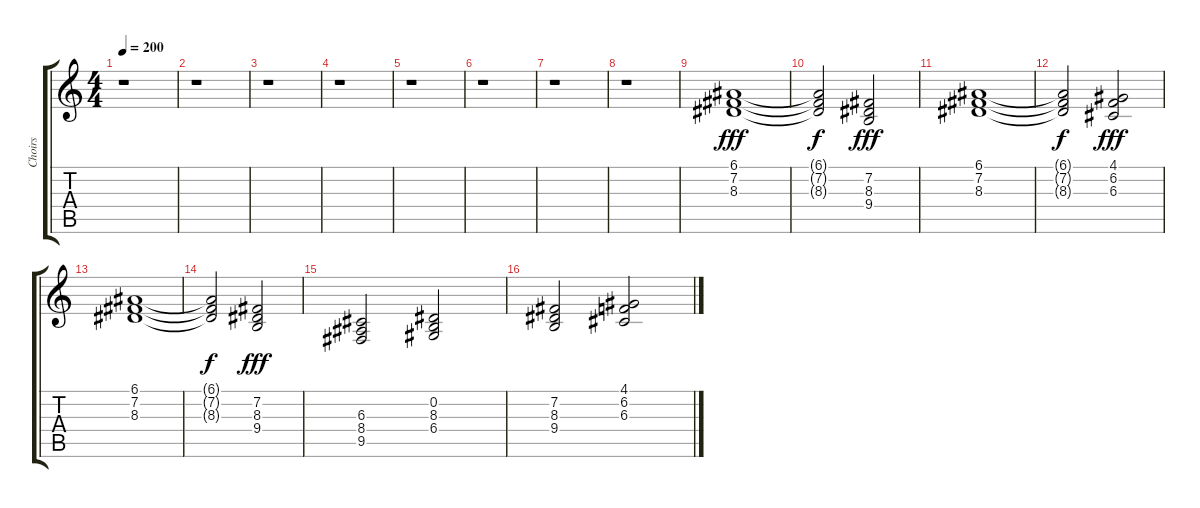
\track ("Choirs" "Choirs") {instrument choiraahs}
\staff {score tabs}
\tuning (E4 B3 G3 D3 A2 E2) {hide}
\ts (4 4)
\tempo 200
\clef g2
\ks c
r.1{dy fff} |
r.1 |
r.1 |
r.1 |
r.1 |
r.1 |
r.1 |
r.1 |
(6.1 7.2 8.3).1{instrument choiraahs} |
(6.1{t} 7.2{t} 8.3{t}).2{dy f} (7.2 8.3 9.4).2{dy fff} |
(6.1 7.2 8.3).1 |
(6.1{t} 7.2{t} 8.3{t}).2{dy f} (4.1 6.2 6.3).2{dy fff} |
(6.1 7.2 8.3).1 |
(6.1{t} 7.2{t} 8.3{t}).2{dy f} (7.2 8.3 9.4).2{dy fff} |
(6.3 8.4 9.5).2 (0.2 8.3 6.4).2 |
(7.2 8.3 9.4).2 (4.1 6.2 6.3).2
